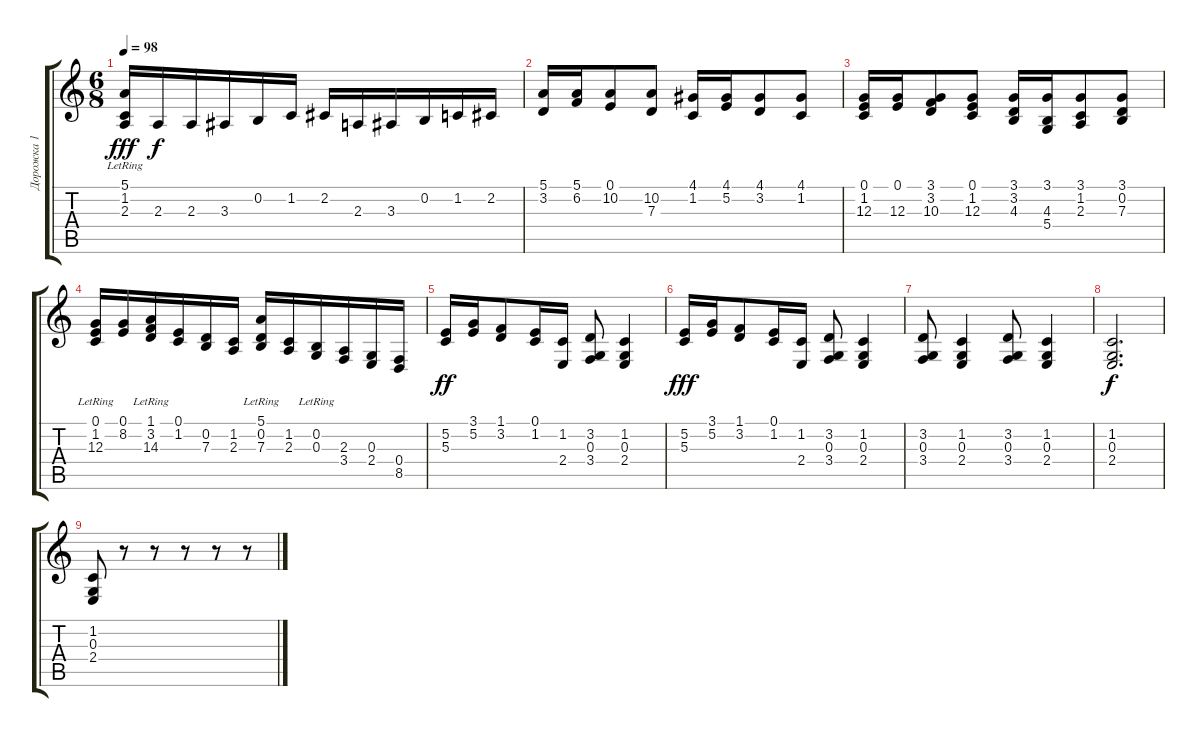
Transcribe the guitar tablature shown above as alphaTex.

\track ("Дорожка 1" "Дорожка 1") {instrument acousticgrandpiano}
\staff {score tabs}
\tuning (E4 B3 G3 D3 A2 D2) {hide}
\ts (6 8)
\tempo 98
\clef g2
\ks c
(5.1{lr} 1.2 2.3).16{dy fff} 2.3.16{dy f} 2.3.16 3.3.16 0.2.16 1.2.16 2.2.16 2.3.16 3.3.16 0.2.16 1.2.16 2.2.16 |
(5.1 3.2).16 (5.1 6.2).16 (0.1 10.2).8 (10.2 7.3).8 (4.1 1.2).16 (4.1 5.2).16 (4.1 3.2).8 (4.1 1.2).8 |
(0.1 1.2 12.3).16 (0.1 12.3).16 (3.1 3.2 10.3).8 (0.1 1.2 12.3).8 (3.1 3.2 4.3).16 (3.1 4.3 5.4).16 (3.1 1.2 2.3).8 (3.1 0.2 7.3).8 |
(0.1 1.2 12.3{lr}).16 (0.1 8.2).16 (1.1 3.2 14.3{lr}).16 (0.1 1.2).16 (0.2 7.3).16 (1.2 2.3).16 (5.1{lr} 0.2 7.3).16 (1.2 2.3).16 (0.2{lr} 0.3).16 (2.3 3.4).16 (0.3 2.4).16 (0.4 8.5).16 |
(5.2 5.3).16{dy ff} (3.1 5.2).16 (1.1 3.2).8 (0.1 1.2).16 (1.2 2.4).16 (3.2 0.3 3.4).8 (1.2 0.3 2.4).4 |
(5.2 5.3).16{dy fff} (3.1 5.2).16 (1.1 3.2).8 (0.1 1.2).16 (1.2 2.4).16 (3.2 0.3 3.4).8 (1.2 0.3 2.4).4 |
(3.2 0.3 3.4).8 (1.2 0.3 2.4).4 (3.2 0.3 3.4).8 (1.2 0.3 2.4).4 |
(1.2 0.3 2.4).2{d dy f} |
(1.2 0.3 2.4).8 r.8 r.8 r.8 r.8 r.8
